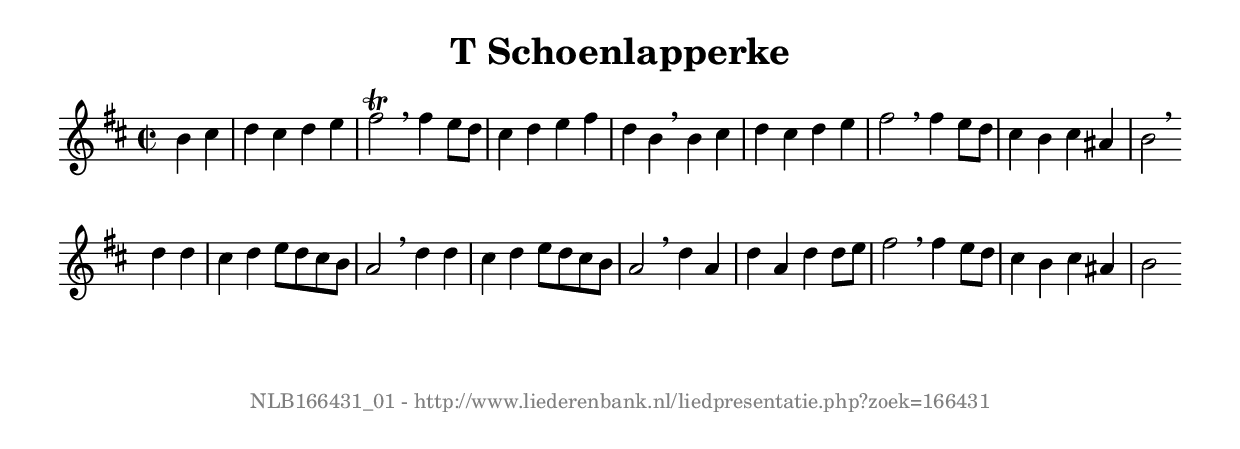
%
% produced by wce2krn 1.64 (7 June 2014)
%
\version"2.16"
#(append! paper-alist '(("long" . (cons (* 210 mm) (* 2000 mm)))))
#(set-default-paper-size "long")
sb = {\breathe}
mBreak = {\breathe }
bBreak = {\breathe }
x = {\once\override NoteHead #'style = #'cross }
gl=\glissando
itime={\override Staff.TimeSignature #'stencil = ##f }
ficta = {\once\set suggestAccidentals = ##t}
fine = {\once\override Score.RehearsalMark #'self-alignment-X = #1 \mark \markup {\italic{Fine}}}
dc = {\once\override Score.RehearsalMark #'self-alignment-X = #1 \mark \markup {\italic{D.C.}}}
dcf = {\once\override Score.RehearsalMark #'self-alignment-X = #1 \mark \markup {\italic{D.C. al Fine}}}
dcc = {\once\override Score.RehearsalMark #'self-alignment-X = #1 \mark \markup {\italic{D.C. al Coda}}}
ds = {\once\override Score.RehearsalMark #'self-alignment-X = #1 \mark \markup {\italic{D.S.}}}
dsf = {\once\override Score.RehearsalMark #'self-alignment-X = #1 \mark \markup {\italic{D.S. al Fine}}}
dsc = {\once\override Score.RehearsalMark #'self-alignment-X = #1 \mark \markup {\italic{D.S. al Coda}}}
pv = {\set Score.repeatCommands = #'((volta "1"))}
sv = {\set Score.repeatCommands = #'((volta "2"))}
tv = {\set Score.repeatCommands = #'((volta "3"))}
qv = {\set Score.repeatCommands = #'((volta "4"))}
xv = {\set Score.repeatCommands = #'((volta #f))}
\header{ tagline = ""
title = "T Schoenlapperke"
}
\score {{
\key d \major
\relative g'
{
\set melismaBusyProperties = #'()
\partial 32*16
\time 2/2
\tempo 4=120
\override Score.MetronomeMark #'transparent = ##t
\override Score.RehearsalMark #'break-visibility = #(vector #t #t #f)
b4 cis d cis d e fis2 ^\trill \sb fis4 e8 d cis4 d e fis d b \mBreak
b4 cis d cis d e fis2 \sb fis4 e8 d cis4 b cis ais b2 \bar ":|:" \bBreak
d4 d cis d e8 d cis b a2 \sb d4 d cis d e8 d cis b a2 \mBreak
d4 a d a d d8 e fis2 \sb fis4 e8 d cis4 b cis ais b2 \bar ":|"
 }}
 \midi { }
 \layout {
            indent = 0.0\cm
}
}
\markup { \vspace #0 } \markup { \with-color #grey \fill-line { \center-column { \smaller "NLB166431_01 - http://www.liederenbank.nl/liedpresentatie.php?zoek=166431" } } }
